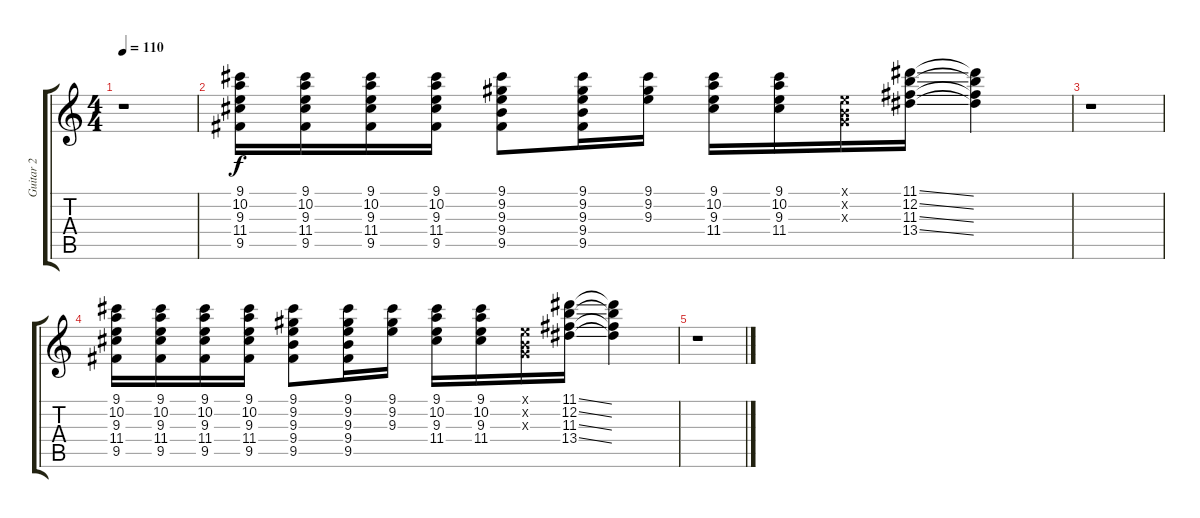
\track ("Guitar 2" "Guitar 2") {instrument electricguitarclean}
\staff {score tabs}
\tuning (E4 B3 G3 D3 A2 E2) {hide}
\ts (4 4)
\tempo 110
\clef g2
\ks c
r.1{dy f} |
(9.1 10.2 9.3 11.4 9.5).16 (9.1 10.2 9.3 11.4 9.5).16 (9.1 10.2 9.3 11.4 9.5).16 (9.1 10.2 9.3 11.4 9.5).16 (9.1 9.2 9.3 9.4 9.5).8 (9.1 9.2 9.3 9.4 9.5).16 (9.1 9.2 9.3).16 (9.1 10.2 9.3 11.4).16 (9.1 10.2 9.3 11.4).16 (0.1{x} 0.2{x} 0.3{x}).16 (11.1{ss} 12.2{ss} 11.3{ss} 13.4{ss}).16 (11.1{t} 12.2{t} 11.3{t} 13.4{t}).4 |
r.1 |
(9.1 10.2 9.3 11.4 9.5).16 (9.1 10.2 9.3 11.4 9.5).16 (9.1 10.2 9.3 11.4 9.5).16 (9.1 10.2 9.3 11.4 9.5).16 (9.1 9.2 9.3 9.4 9.5).8 (9.1 9.2 9.3 9.4 9.5).16 (9.1 9.2 9.3).16 (9.1 10.2 9.3 11.4).16 (9.1 10.2 9.3 11.4).16 (0.1{x} 0.2{x} 0.3{x}).16 (11.1{ss} 12.2{ss} 11.3{ss} 13.4{ss}).16 (11.1{t} 12.2{t} 11.3{t} 13.4{t}).4 |
r.1
